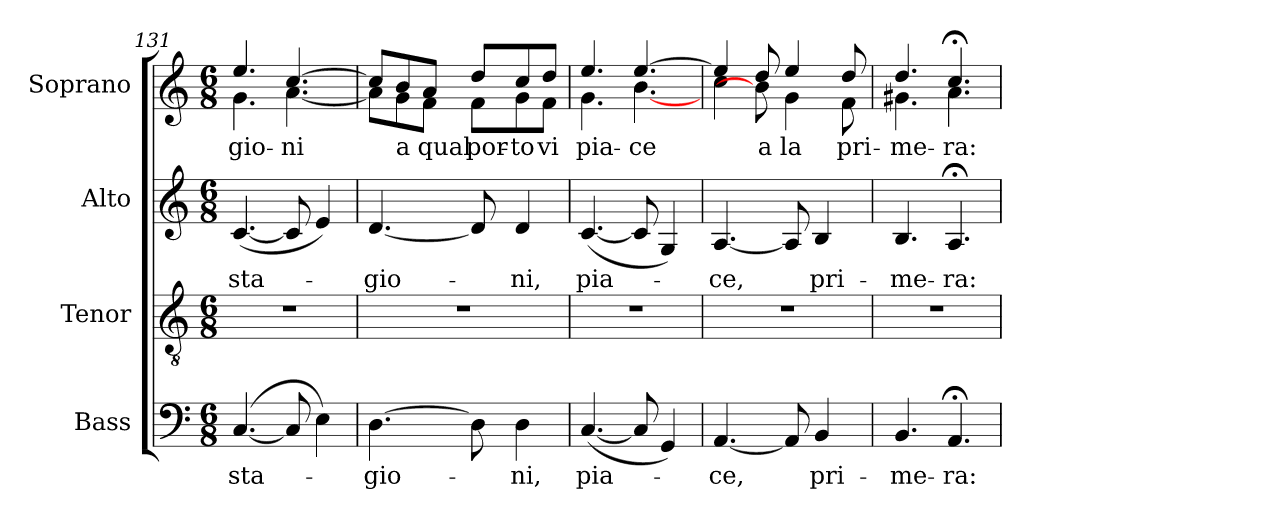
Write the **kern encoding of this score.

**kern	**text	**kern	**kern	**text	**kern	**text
*part4	*part4	*part3	*part2	*part2	*part1	*part1
*staff4	*staff4	*staff3	*staff2	*staff2	*staff1	*staff1
*I"Bass	*	*I"Tenor	*I"Alto	*	*I"Soprano	*
*I'B.	*	*I'T.	*I'A.	*	*I'S.	*
*clefF4	*	*clefGv2	*clefG2	*	*clefG2	*
*	*	*ITrd7c12	*	*	*	*
*k[]	*	*k[]	*k[]	*	*k[]	*
*a:	*	*a:	*a:	*	*a:	*
*M6/8	*	*M6/8	*M6/8	*	*M6/8	*
=131	=131	=131	=131	=131	=131	=131
!	!LO:LY:b:color=#000000	!LO:N:vis=1	!	!	!	!
!	!	!	!	!LO:LY:b:color=#000000	!	!
!	!	!	!	!	!	!LO:LY:b:color=#000000
*	*	*	*	*	*^	*
([<4.Ci/	sta-	2.r	([<4.ci/	sta-	4.eei/	4.gi\	-gio-
!	!	!	!	!	!	!	!LO:LY:b:color=#000000
8Ci/]	.	.	8ci/]	.	[>4.cci/	[<4.ai\	-ni
4Ei\)	.	.	4ei/)	.	.	.	.
=132	=132	=132	=132	=132	=132	=132	=132
!	!LO:LY:b:color=#000000	!LO:N:vis=1	!	!	!	!	!
!	!	!	!	!LO:LY:b:color=#000000	!	!	!
[>4.Di\	-gio-	2.r	[<4.di/	-gio-	8cci/L]	8ai\L]	.
!	!	!	!	!	!	!	!LO:LY:b:color=#000000
.	.	.	.	.	8bi/	8gi\	a
!	!	!	!	!	!	!	!LO:LY:b:color=#000000
.	.	.	.	.	8ai/J	8fi\J	qual
!	!	!	!	!	!	!	!LO:LY:b:color=#000000
8Di\]	.	.	8di/]	.	8ddi/L	8fi\L	por-
!	!LO:LY:b:color=#000000	!	!	!	!	!	!
!	!	!	!	!LO:LY:b:color=#000000	!	!	!
!	!	!	!	!	!	!	!LO:LY:b:color=#000000
4Di\	-ni,	.	4di/	-ni,	8cci/	8gi\	-to
!	!	!	!	!	!	!	!LO:LY:b:color=#000000
.	.	.	.	.	8ddi/J	8fi\J	vi
=133	=133	=133	=133	=133	=133	=133	=133
!	!LO:LY:b:color=#000000	!LO:N:vis=1	!	!	!	!	!
!	!	!	!	!LO:LY:b:color=#000000	!	!	!
!	!	!	!	!	!	!	!LO:LY:b:color=#000000
([<4.Ci/	pia-	2.r	([<4.ci/	pia-	4.eei/	4.gi\	pia-
!	!	!	!	!	!	!	!LO:LY:b:color=#000000
8Ci/]	.	.	8ci/]	.	[>4.eei/	[<4.bi\	-ce
4GGi/)	.	.	4Gi/)	.	.	.	.
=134	=134	=134	=134	=134	=134	=134	=134
!	!LO:LY:b:color=#000000	!LO:N:vis=1	!	!	!	!	!
!	!	!	!	!LO:LY:b:color=#000000	!	!	!
[<4.AAi/	-ce,	2.r	[<4.Ai/	-ce,	4eei/]	4cci\	.
!	!	!	!	!	!	!	!LO:LY:b:color=#000000
.	.	.	.	.	8ddi/	8bi\]	a
!	!	!	!	!	!	!	!LO:LY:b:color=#000000
8AAi/]	.	.	8Ai/]	.	4eei/	4gi\	la
!	!LO:LY:b:color=#000000	!	!	!	!	!	!
!	!	!	!	!LO:LY:b:color=#000000	!	!	!
4BBi/	pri-	.	4Bi/	pri-	.	.	.
!	!	!	!	!	!	!	!LO:LY:b:color=#000000
.	.	.	.	.	8ddi/	8fi\	pri-
=135	=135	=135	=135	=135	=135	=135	=135
!	!LO:LY:b:color=#000000	!LO:N:vis=1	!	!	!	!	!
!	!	!	!	!LO:LY:b:color=#000000	!	!	!
!	!	!	!	!	!	!	!LO:LY:b:color=#000000
4.BBi/	-me-	2.r	4.Bi/	-me-	4.ddi/	4.g#Xi\	-me-
!	!LO:LY:b:color=#000000	!	!	!	!	!	!
!	!	!	!	!LO:LY:b:color=#000000	!	!	!
!	!	!	!	!	!	!	!LO:LY:b:color=#000000
4.AA;i/	-ra:	.	4.A;i/	-ra:	4.cc;i/	4.ai\	-ra:
*	*	*	*	*	*v	*v	*
=	=	=	=	=	=	=
*-	*-	*-	*-	*-	*-	*-
